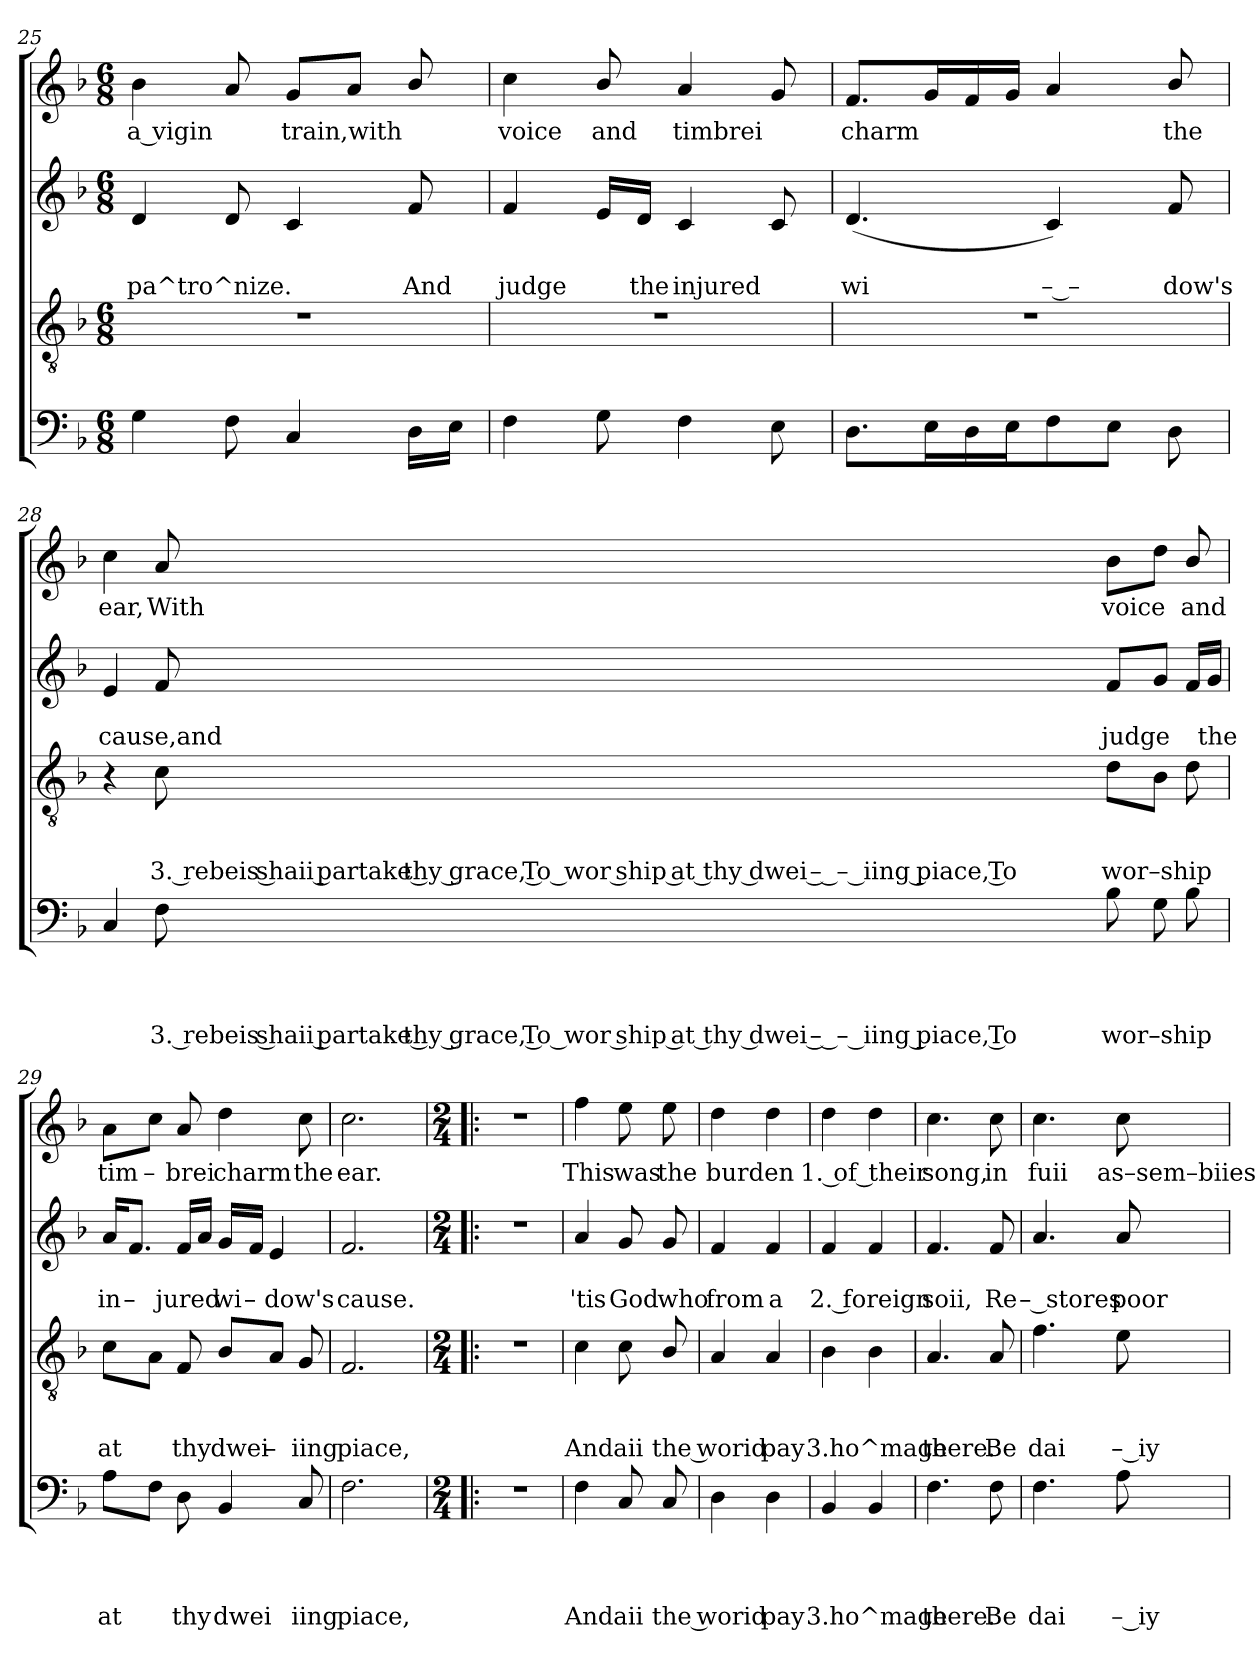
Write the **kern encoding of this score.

**kern	**text	**text	**text	**text	**kern	**text	**text	**text	**kern	**text	**text	**kern	**text
*part4	*part4	*part4	*part4	*part4	*part3	*part3	*part3	*part3	*part2	*part2	*part2	*part1	*part1
*staff4	*staff4	*staff4	*staff4	*staff4	*staff3	*staff3	*staff3	*staff3	*staff2	*staff2	*staff2	*staff1	*staff1
*clefF4	*	*	*	*	*clefGv2	*	*	*	*clefG2	*	*	*clefG2	*
*k[b-]	*	*	*	*	*k[b-]	*	*	*	*k[b-]	*	*	*k[b-]	*
*F:	*	*	*	*	*F:	*	*	*	*F:	*	*	*F:	*
*M6/8	*	*	*	*	*M6/8	*	*	*	*M6/8	*	*	*M6/8	*
=25	=25	=25	=25	=25	=25	=25	=25	=25	=25	=25	=25	=25	=25
!	!	!	!	!	!LO:N:vis=1	!	!	!	!LO:N:head=solid	!	!LO:LY:b	!LO:N:head=solid	!LO:LY:b:rj
4G\	.	.	.	.	2.r	.	.	.	4d/	.	pa^tro^nize.	4b-\	a vigin
!LO:N:head=solid	!	!	!	!	!	!	!	!	!LO:N:head=solid	!	!	!LO:N:head=solid	!
8F\	.	.	.	.	.	.	.	.	8d/	.	.	8a/	.
!	!	!	!	!	!	!	!	!	!	!	!	!	!LO:LY:b
4C/	.	.	.	.	.	.	.	.	4c/	.	.	8g/L	train,with
!	!	!	!	!	!	!	!	!	!	!	!	!LO:N:head=solid	!
.	.	.	.	.	.	.	.	.	.	.	.	8a/J	.
!LO:N:head=solid	!	!	!	!	!	!	!	!	!LO:N:head=solid	!	!LO:LY:b	!LO:N:head=solid	!
16D\LL	.	.	.	.	.	.	.	.	8f/	.	And	8b-/	.
!LO:N:head=solid	!	!	!	!	!	!	!	!	!	!	!	!	!
16E\JJ	.	.	.	.	.	.	.	.	.	.	.	.	.
=26	=26	=26	=26	=26	=26	=26	=26	=26	=26	=26	=26	=26	=26
!LO:N:head=solid	!	!	!	!	!LO:N:vis=1	!	!	!	!LO:N:head=solid	!	!LO:LY:b	!	!LO:LY:b
4F\	.	.	.	.	2.r	.	.	.	4f/	.	judge	4cc\	voice
!	!	!	!	!	!	!	!	!	!LO:N:head=solid	!	!	!LO:N:head=solid	!LO:LY:b
8G\	.	.	.	.	.	.	.	.	16e/LL	.	.	8b-/	and
!	!	!	!	!	!	!	!	!	!LO:N:head=solid	!	!LO:LY:b	!	!
.	.	.	.	.	.	.	.	.	16d/JJ	.	the	.	.
!LO:N:head=solid	!	!	!	!	!	!	!	!	!	!	!LO:LY:b	!LO:N:head=solid	!LO:LY:b
4F\	.	.	.	.	.	.	.	.	4c/	.	injured	4a/	timbrei
!LO:N:head=solid	!	!	!	!	!	!	!	!	!	!	!	!	!
8E\	.	.	.	.	.	.	.	.	8c/	.	.	8g/	.
=27	=27	=27	=27	=27	=27	=27	=27	=27	=27	=27	=27	=27	=27
!LO:N:head=solid	!	!	!	!	!LO:N:vis=1	!	!	!	!LO:N:head=solid	!	!LO:LY:b	!LO:N:head=solid	!LO:LY:b
8.D\L	.	.	.	.	2.r	.	.	.	(<4.d/	.	wi	8.f/L	charm
!LO:N:head=solid	!	!	!	!	!	!	!	!	!	!	!	!	!
16E\L	.	.	.	.	.	.	.	.	.	.	.	16g/L	.
!LO:N:head=solid	!	!	!	!	!	!	!	!	!	!	!	!LO:N:head=solid	!
16D\	.	.	.	.	.	.	.	.	.	.	.	16f/	.
!LO:N:head=solid	!	!	!	!	!	!	!	!	!	!	!	!	!
16E\J	.	.	.	.	.	.	.	.	.	.	.	16g/JJ	.
!LO:N:head=solid	!	!	!	!	!	!	!	!	!	!	!LO:LY:b:rj	!LO:N:head=solid	!
8F\	.	.	.	.	.	.	.	.	4c/)	.	– –	4a/	.
!LO:N:head=solid	!	!	!	!	!	!	!	!	!	!	!	!	!
8E\J	.	.	.	.	.	.	.	.	.	.	.	.	.
!LO:N:head=solid	!	!	!	!	!	!	!	!	!LO:N:head=solid	!	!LO:LY:b	!LO:N:head=solid	!LO:LY:b
8D\	.	.	.	.	.	.	.	.	8f/	.	dow's	8b-/	the
=28	=28	=28	=28	=28	=28	=28	=28	=28	=28	=28	=28	=28	=28
!	!	!	!	!	!	!	!	!	!LO:N:head=solid	!	!LO:LY:b	!	!LO:LY:b
4C/	.	.	.	.	4r	.	.	.	4e/	.	cause,and	4cc\	ear,
!LO:N:head=solid	!	!	!	!LO:LY:a:rj	!	!	!	!LO:LY:b:rj	!LO:N:head=solid	!	!	!LO:N:head=solid	!LO:LY:b
8F\	.	.	.	3. rebeis shaii partake thy grace, To wor ship at thy dwei – – iing piace, To	8c\	.	.	3. rebeis shaii partake thy grace, To wor ship at thy dwei – – iing piace, To	8f/	.	.	8a/	With
!LO:N:head=solid	!	!	!	!LO:LY:a	!LO:N:head=solid	!	!	!LO:LY:b	!LO:N:head=solid	!	!LO:LY:b	!LO:N:head=solid	!LO:LY:b
8B-\	.	.	.	wor	8d\L	.	.	wor	8f/L	.	judge	8b-\L	voice
!	!	!	!	!LO:LY:a	!LO:N:head=solid	!	!	!LO:LY:b	!	!	!	!LO:N:head=solid	!
8G\	.	.	.	–ship	8B-\J	.	.	–ship	8g/J	.	.	8dd\J	.
!LO:N:head=solid	!	!	!	!	!LO:N:head=solid	!	!	!	!LO:N:head=solid	!	!	!LO:N:head=solid	!LO:LY:b
8B-\	.	.	.	.	8d\	.	.	.	16f/LL	.	.	8b-/	and
!	!	!	!	!	!	!	!	!	!	!	!LO:LY:b	!	!
.	.	.	.	.	.	.	.	.	16g/JJ	.	the	.	.
=29	=29	=29	=29	=29	=29	=29	=29	=29	=29	=29	=29	=29	=29
!LO:N:head=solid	!	!	!	!LO:LY:a:rj	!	!	!	!LO:LY:b:rj	!LO:N:head=solid	!	!LO:LY:b	!LO:N:head=solid	!LO:LY:b
8A\L	.	.	.	at	8c\L	.	.	at	16a/KL	.	in	8a\L	tim
!	!	!	!	!	!	!	!	!	!LO:N:head=solid	!	!LO:LY:b	!	!
.	.	.	.	.	.	.	.	.	8.f/J	.	–	.	.
!LO:N:head=solid	!	!	!	!	!LO:N:head=solid	!	!	!	!	!	!	!	!LO:LY:b:rj
8F\J	.	.	.	.	8A\J	.	.	.	.	.	.	8cc\J	–
!LO:N:head=solid	!	!	!	!LO:LY:a	!LO:N:head=solid	!	!	!LO:LY:b	!LO:N:head=solid	!	!LO:LY:b	!LO:N:head=solid	!LO:LY:b
8D\	.	.	.	thy	8F/	.	.	thy	16f/LL	.	jured	8a/	brei
!	!	!	!	!	!	!	!	!	!LO:N:head=solid	!	!	!	!
.	.	.	.	.	.	.	.	.	16a/JJ	.	.	.	.
!LO:N:head=solid	!	!	!	!LO:LY:a	!LO:N:head=solid	!	!	!LO:LY:b	!	!	!LO:LY:b	!LO:N:head=solid	!LO:LY:b
4BB-/	.	.	.	dwei	8B-/L	.	.	dwei	16g/LL	.	wi	4dd\	charm
!	!	!	!	!	!	!	!	!	!LO:N:head=solid	!	!LO:LY:b	!	!
.	.	.	.	.	.	.	.	.	16f/JJ	.	–	.	.
!	!	!	!	!	!LO:N:head=solid	!	!	!LO:LY:b	!LO:N:head=solid	!	!LO:LY:b	!	!
.	.	.	.	.	8A/J	.	.	–	4e/	.	dow's	.	.
!	!	!	!	!LO:LY:a	!	!	!	!LO:LY:b	!	!	!	!	!LO:LY:b
8C/	.	.	.	iing	8G/	.	.	iing	.	.	.	8cc\	the
=30	=30	=30	=30	=30	=30	=30	=30	=30	=30	=30	=30	=30	=30
!	!	!	!	!LO:LY:a	!	!	!	!LO:LY:b	!	!	!LO:LY:b	!	!LO:LY:b
2.F\	.	.	.	piace,	2.F/	.	.	piace,	2.f/	.	cause.	2.cc\	ear.
=31!|:	=31!|:	=31!|:	=31!|:	=31!|:	=31!|:	=31!|:	=31!|:	=31!|:	=31!|:	=31!|:	=31!|:	=31!|:	=31!|:
*M2/4	*	*	*	*	*M2/4	*	*	*	*M2/4	*	*	*M2/4	*
!LO:N:vis=1	!	!	!	!	!LO:N:vis=1	!	!	!	!LO:N:vis=1	!	!	!LO:N:vis=1	!
2r	.	.	.	.	2r	.	.	.	2r	.	.	2r	.
=32	=32	=32	=32	=32	=32	=32	=32	=32	=32	=32	=32	=32	=32
!LO:N:head=solid	!	!	!	!LO:LY:a:rj	!	!	!	!LO:LY:b:rj	!LO:N:head=solid	!	!LO:LY:b	!LO:N:head=solid	!LO:LY:b
4F\	.	.	.	And	4c\	.	.	And	4a/	.	'tis	4ff\	This
!	!	!	!	!LO:LY:a	!	!	!	!LO:LY:b	!	!	!LO:LY:b	!LO:N:head=solid	!LO:LY:b
8C/	.	.	.	aii	8c\	.	.	aii	8g/	.	God	8ee\	was
!	!	!	!	!LO:LY:a	!LO:N:head=solid	!	!	!LO:LY:b	!	!	!LO:LY:b	!LO:N:head=solid	!LO:LY:b
8C/	.	.	.	the worid	8B-/	.	.	the worid	8g/	.	who	8ee\	the
=33	=33	=33	=33	=33	=33	=33	=33	=33	=33	=33	=33	=33	=33
!LO:N:head=solid	!	!	!	!	!LO:N:head=solid	!	!	!	!LO:N:head=solid	!	!LO:LY:b	!LO:N:head=solid	!LO:LY:b
4D\	.	.	.	.	4A/	.	.	.	4f/	.	from	4dd\	burden
!LO:N:head=solid	!	!	!	!LO:LY:a	!LO:N:head=solid	!	!	!LO:LY:b	!LO:N:head=solid	!	!LO:LY:b	!LO:N:head=solid	!
4D\	.	.	.	pay	4A/	.	.	pay	4f/	.	a	4dd\	.
!!LO:LB:g=z
=34	=34	=34	=34	=34	=34	=34	=34	=34	=34	=34	=34	=34	=34
!LO:N:head=solid	!	!	!	!LO:LY:a	!LO:N:head=solid	!	!	!LO:LY:b	!LO:N:head=solid	!	!LO:LY:b:rj	!LO:N:head=solid	!LO:LY:b:rj
4BB-/	.	.	.	3.ho^mage	4B-\	.	.	3.ho^mage	4f/	.	2. foreign	4dd\	1. of their
!LO:N:head=solid	!	!	!	!	!LO:N:head=solid	!	!	!	!LO:N:head=solid	!	!	!LO:N:head=solid	!
4BB-/	.	.	.	.	4B-\	.	.	.	4f/	.	.	4dd\	.
=35	=35	=35	=35	=35	=35	=35	=35	=35	=35	=35	=35	=35	=35
!LO:N:head=solid	!	!	!	!LO:LY:a	!LO:N:head=solid	!	!	!LO:LY:b	!LO:N:head=solid	!	!LO:LY:b	!	!LO:LY:b
4.F\	.	.	.	there.	4.A/	.	.	there.	4.f/	.	soii,	4.cc\	song,
!LO:N:head=solid	!	!	!	!LO:LY:a	!LO:N:head=solid	!	!	!LO:LY:b	!LO:N:head=solid	!	!LO:LY:b	!	!LO:LY:b:rj
8F\	.	.	.	Be	8A/	.	.	Be	8f/	.	Re	8cc\	in
=36	=36	=36	=36	=36	=36	=36	=36	=36	=36	=36	=36	=36	=36
!LO:N:head=solid	!	!	!	!LO:LY:a	!LO:N:head=solid	!	!	!LO:LY:b	!LO:N:head=solid	!	!LO:LY:b:rj	!	!LO:LY:b
4.F\	.	.	.	dai	4.f\	.	.	dai	4.a/	.	– stores	4.cc\	fuii
!LO:N:head=solid	!	!	!	!LO:LY:a:rj	!LO:N:head=solid	!	!	!LO:LY:b:rj	!LO:N:head=solid	!	!LO:LY:b	!	!LO:LY:b
8A\	.	.	.	– iy	8e\	.	.	– iy	8a/	.	poor	8cc\	as–sem–biies
=	=	=	=	=	=	=	=	=	=	=	=	=	=
*-	*-	*-	*-	*-	*-	*-	*-	*-	*-	*-	*-	*-	*-
